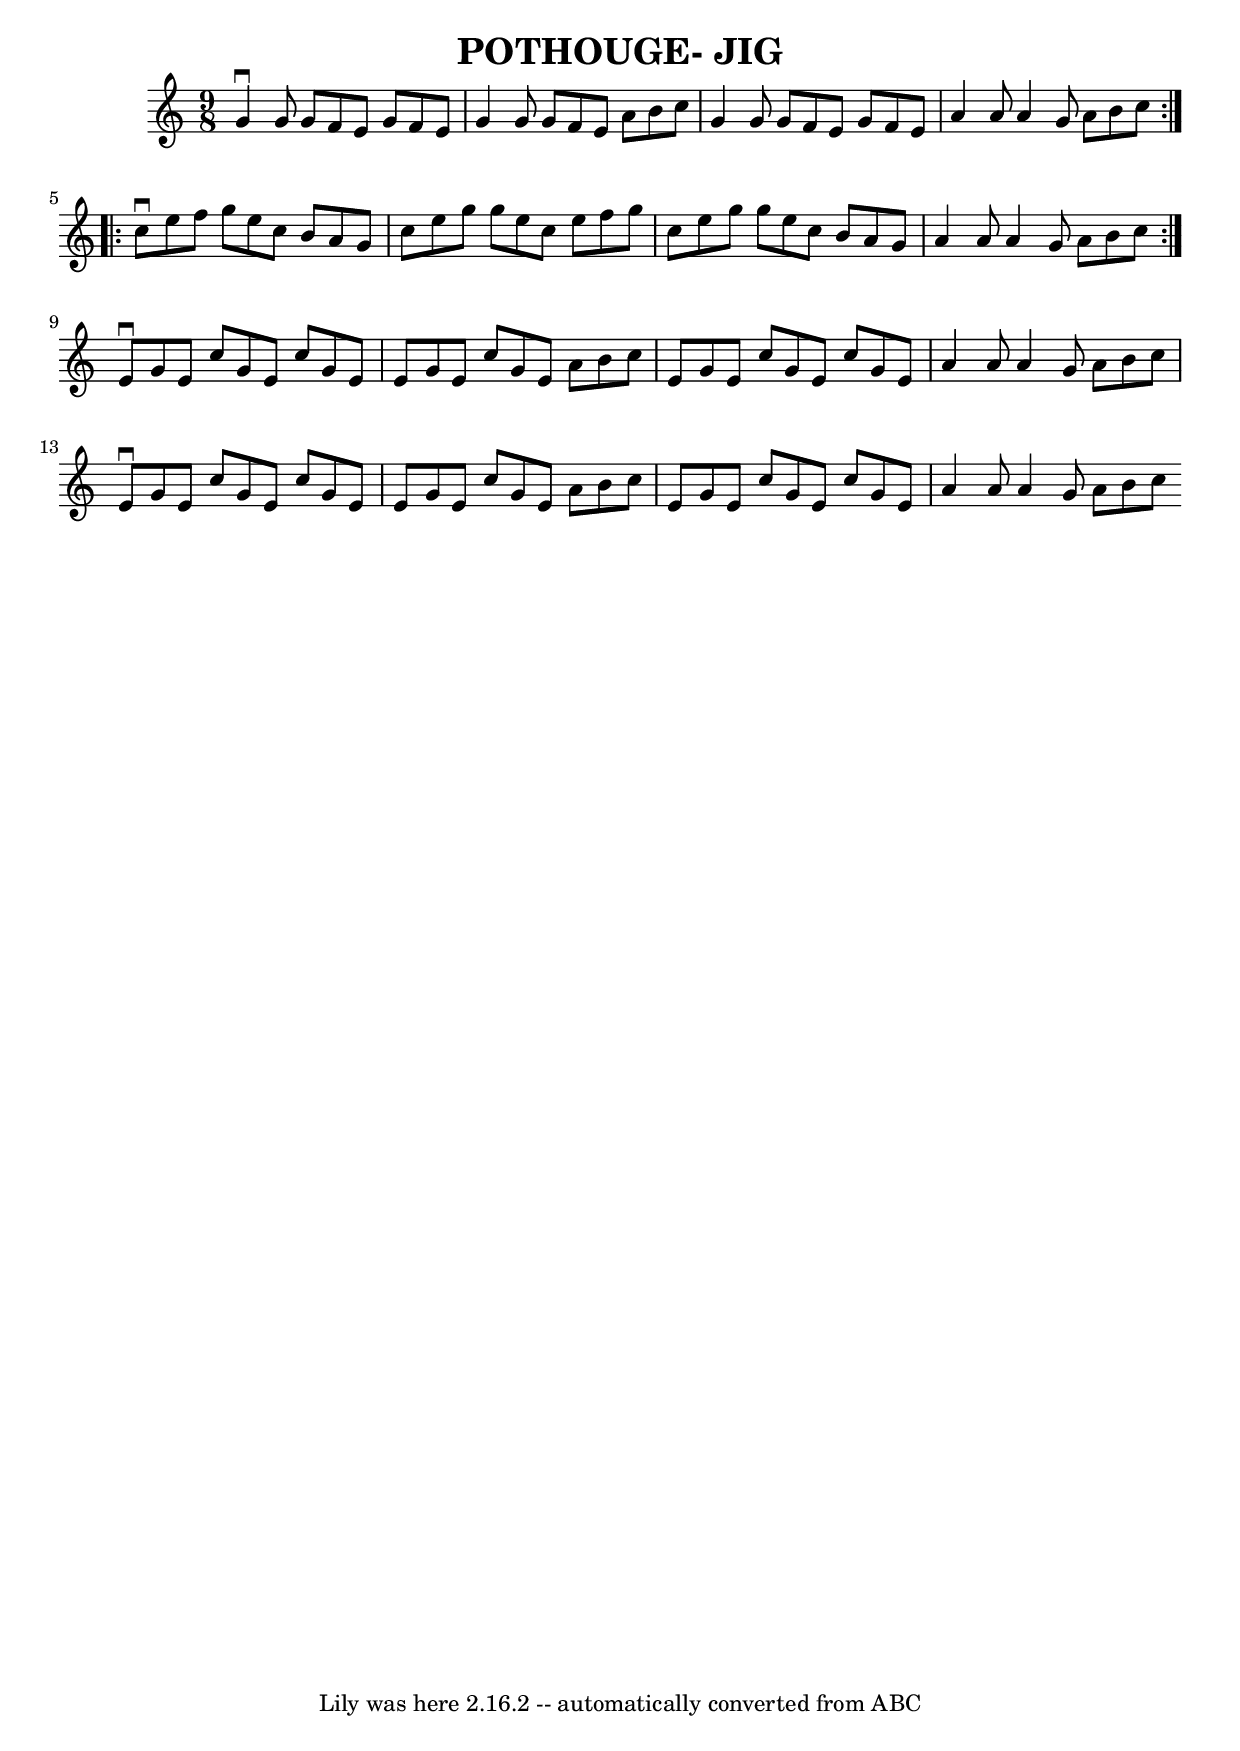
\version "2.16.2"
\include "Mammoth.ily"
\header {
  %% book = "Ryan's Mammoth Collection of Fiddle Tunes"
  crossRefNumber = "1"
  footnotes = ""
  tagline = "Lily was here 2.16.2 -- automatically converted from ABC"
  title = "POTHOUGE- JIG"

}
voicedefault =  {



  \repeat volta 2 {

    \time 9/8 
    \key c \major     g'4^\downbow g'8 g'8 f'8 e'8 g'8 f'8 e'8      |
    g'4 g'8 g'8 f'8 e'8 a'8 b'8 c''8   |
    g'4 g'8 g'8 f'8 e'8 g'8 f'8 e'8    |
    
    a'4 a'8 a'4 g'8 a'8 b'8 c''8    
 }     
  \repeat volta 2 {
    c''8^\downbow e''8 f''8 g''8 e''8 c''8 b'8 a'8 g'8       |
    c''8 e''8 g''8 g''8 e''8 c''8 e''8 f''8 g''8 c''8 e''8 g''8 g''8 e''8 c''8 b'8 a'8 g'8      |
    a'4 a'8 a'4 g'8 a'8 b'8 c''8 } e'8^\downbow g'8 e'8 c''8 g'8 e'8 c''8 g'8 e'8     |
  e'8 g'8 e'8 c''8 g'8 e'8 a'8 b'8 c''8     |
  e'8 g'8 e'8 c''8 g'8 e'8 c''8 g'8 e'8     |
  a'4 a'8 a'4 g'8 a'8 b'8 c''8         |
  e'8^\downbow g'8 e'8 c''8 g'8 e'8 c''8 g'8 e'8     |
  e'8 g'8 e'8 c''8 g'8 e'8 a'8 b'8 c''8     |
  e'8 g'8 e'8 c''8 g'8 e'8 c''8 g'8 e'8     |
  a'4 a'8 a'4 g'8 a'8 b'8 c''8    \bar " |."   

}

\score{
  <<

    \context Staff="default"
    {
      \voicedefault 
      
 }

  >>
  \layout {
    
 }
  \midi {
 }

}
